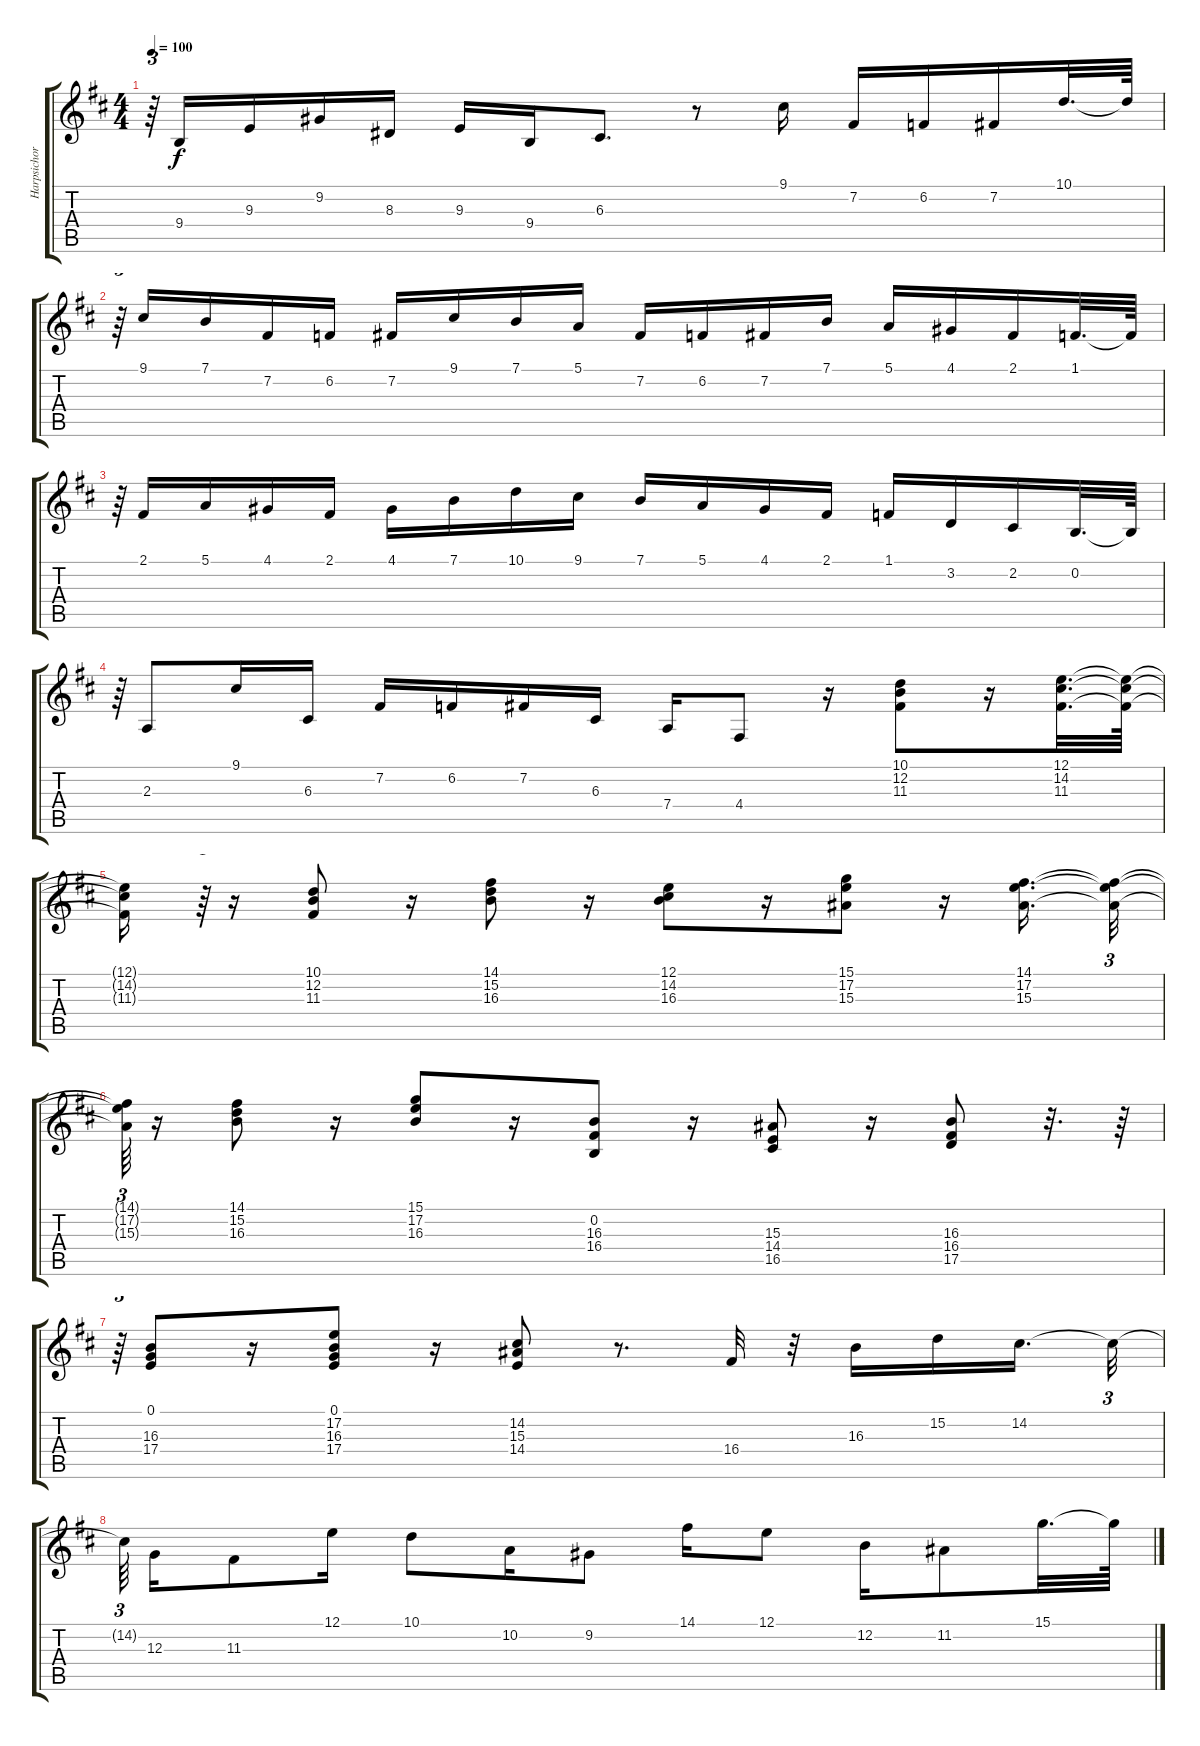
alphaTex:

\track ("Harpsichord RH" "Harpsichor") {instrument harpsichord}
\staff {score tabs}
\tuning (E4 B3 G3 D3 A2 E2) {hide}
\ts (4 4)
\tempo 100
\clef g2
\ks bminor
r.64{tu (3 2) dy f} 9.4.16 9.3.16 9.2.16 8.3.16 9.3.16 9.4.16 6.3.8{d} r.8 9.1.16 7.2.16 6.2.16 7.2.16 10.1.32{d} 10.1{t}.64 |
r.64{tu (3 2)} 9.1.16 7.1.16 7.2.16 6.2.16 7.2.16 9.1.16 7.1.16 5.1.16 7.2.16 6.2.16 7.2.16 7.1.16 5.1.16 4.1.16 2.1.16 1.1.32{d} 1.1{t}.64 |
r.64{tu (3 2)} 2.1.16 5.1.16 4.1.16 2.1.16 4.1.16 7.1.16 10.1.16 9.1.16 7.1.16 5.1.16 4.1.16 2.1.16 1.1.16 3.2.16 2.2.16 0.2.32{d} 0.2{t}.64 |
r.64{tu (3 2)} 2.3.8 9.1.16 6.3.16 7.2.16 6.2.16 7.2.16 6.3.16 7.4.16 4.4.8 r.16 (10.1 12.2 11.3).8 r.16 (12.1 14.2 11.3).32{d} (12.1{t} 14.2{t} 11.3{t}).64 |
(12.1{t} 14.2{t} 11.3{t}).16 r.64{tu (3 2)} r.16 (10.1 12.2 11.3).8 r.16 (14.1 15.2 16.3).8 r.16 (12.1 14.2 16.3).8 r.16 (15.1 17.2 15.3).8 r.16 (14.1 17.2 15.3).16{d} (14.1{t} 17.2{t} 15.3{t}).32{tu (3 2)} |
(14.1{t} 17.2{t} 15.3{t}).64{tu (3 2)} r.16 (14.1 15.2 16.3).8 r.16 (15.1 17.2 16.3).8 r.16 (0.2 16.3 16.4).8 r.16 (15.3 14.4 16.5).8 r.16 (16.3 16.4 17.5).8 r.32{d} r.64 |
r.64{tu (3 2)} (0.1 16.3 17.4).8 r.16 (0.1 17.2 16.3 17.4).8 r.16 (14.2 15.3 14.4).8 r.8{d} 16.4.32 r.32 16.3.16 15.2.16 14.2.16{d} 14.2{t}.32{tu (3 2)} |
14.2{t}.64{tu (3 2)} 12.3.16 11.3.8 12.1.16 10.1.8 10.2.16 9.2.8 14.1.16 12.1.8 12.2.16 11.2.8 15.1.32{d} 15.1{t}.64
